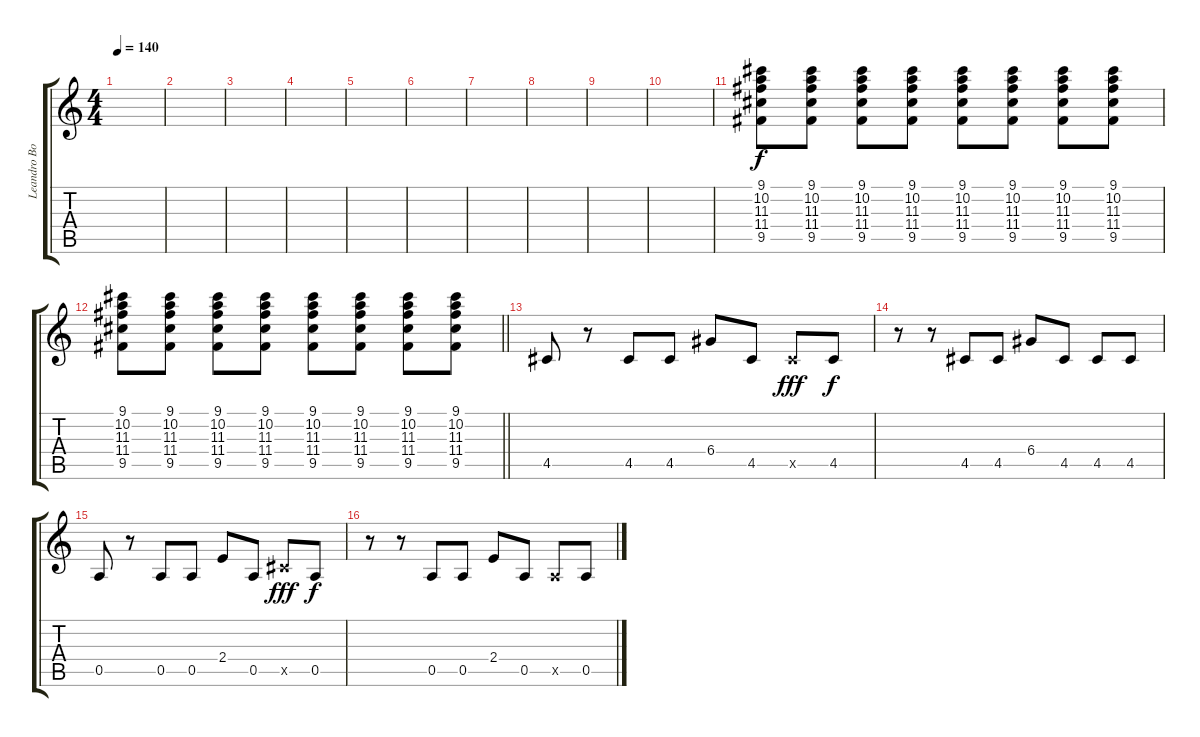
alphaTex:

\track ("Leandro Boné" "Leandro Bo") {instrument distortionguitar}
\staff {score tabs}
\tuning (E4 B3 G3 D3 A2 E2) {hide}
\ts (4 4)
\tempo 140
\clef g2
\ks c
|
|
|
|
|
|
|
|
|
|
(9.1 10.2 11.3 11.4 9.5).8 (9.1 10.2 11.3 11.4 9.5).8 (9.1 10.2 11.3 11.4 9.5).8 (9.1 10.2 11.3 11.4 9.5).8 (9.1 10.2 11.3 11.4 9.5).8 (9.1 10.2 11.3 11.4 9.5).8 (9.1 10.2 11.3 11.4 9.5).8 (9.1 10.2 11.3 11.4 9.5).8 |
\barLineRight lightlight
(9.1 10.2 11.3 11.4 9.5).8 (9.1 10.2 11.3 11.4 9.5).8 (9.1 10.2 11.3 11.4 9.5).8 (9.1 10.2 11.3 11.4 9.5).8 (9.1 10.2 11.3 11.4 9.5).8 (9.1 10.2 11.3 11.4 9.5).8 (9.1 10.2 11.3 11.4 9.5).8 (9.1 10.2 11.3 11.4 9.5).8 |
4.5.8{dy f} r.8 4.5.8 4.5.8 6.4.8 4.5.8 4.5{x}.8{dy fff} 4.5.8{dy f} |
r.8 r.8 4.5.8 4.5.8 6.4.8 4.5.8 4.5.8 4.5.8 |
0.5.8 r.8 0.5.8 0.5.8 2.4.8 0.5.8 4.5{x}.8{dy fff} 0.5.8{dy f} |
r.8 r.8 0.5.8 0.5.8 2.4.8 0.5.8 0.5{x}.8 0.5.8
